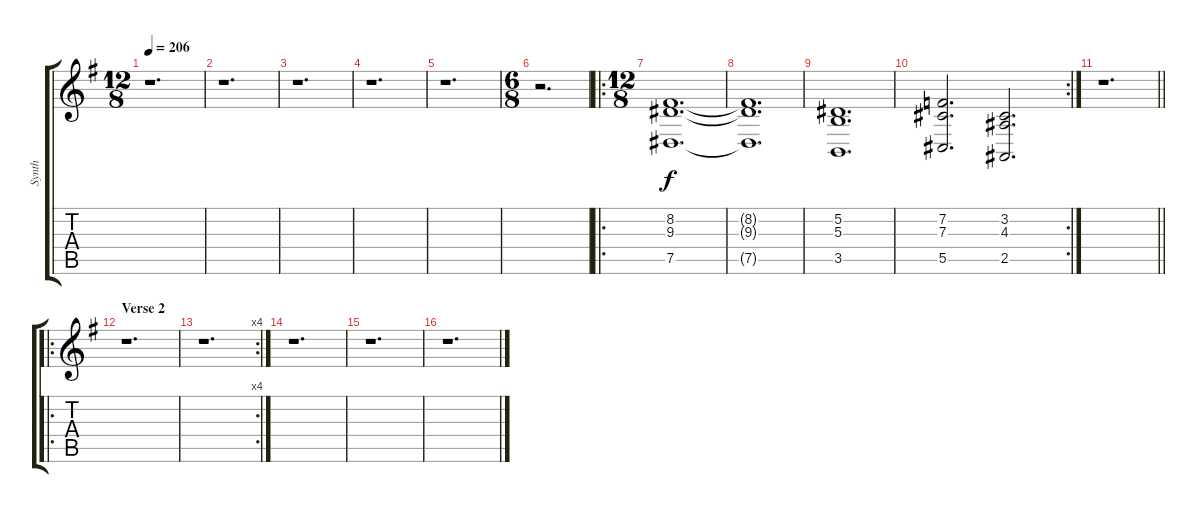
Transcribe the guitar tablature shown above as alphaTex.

\track ("Synth" "Synth") {instrument synthstrings2}
\staff {score tabs}
\tuning (Eb4 Bb3 Gb3 Db3 Ab2 Eb2) {hide}
\ts (12 8)
\tempo 206
\clef g2
\ks g
r.1{d dy mp} |
r.1{d} |
r.1{d} |
r.1{d} |
r.1{d} |
\ts (6 8)
r.2{d} |
\ro
\ts (12 8)
(8.2 9.3 7.5).1{d dy f} |
(8.2{t} 9.3{t} 7.5{t}).1{d} |
(5.2 5.3 3.5).1{d} |
\rc 2
(7.2 7.3 5.5).2{d} (3.2 4.3 2.5).2{d} |
\barLineRight lightlight
r.1{d} |
\ro
\section ("" "Verse 2")
r.1{d} |
\rc 4
r.1{d} |
r.1{d} |
r.1{d} |
r.1{d}
